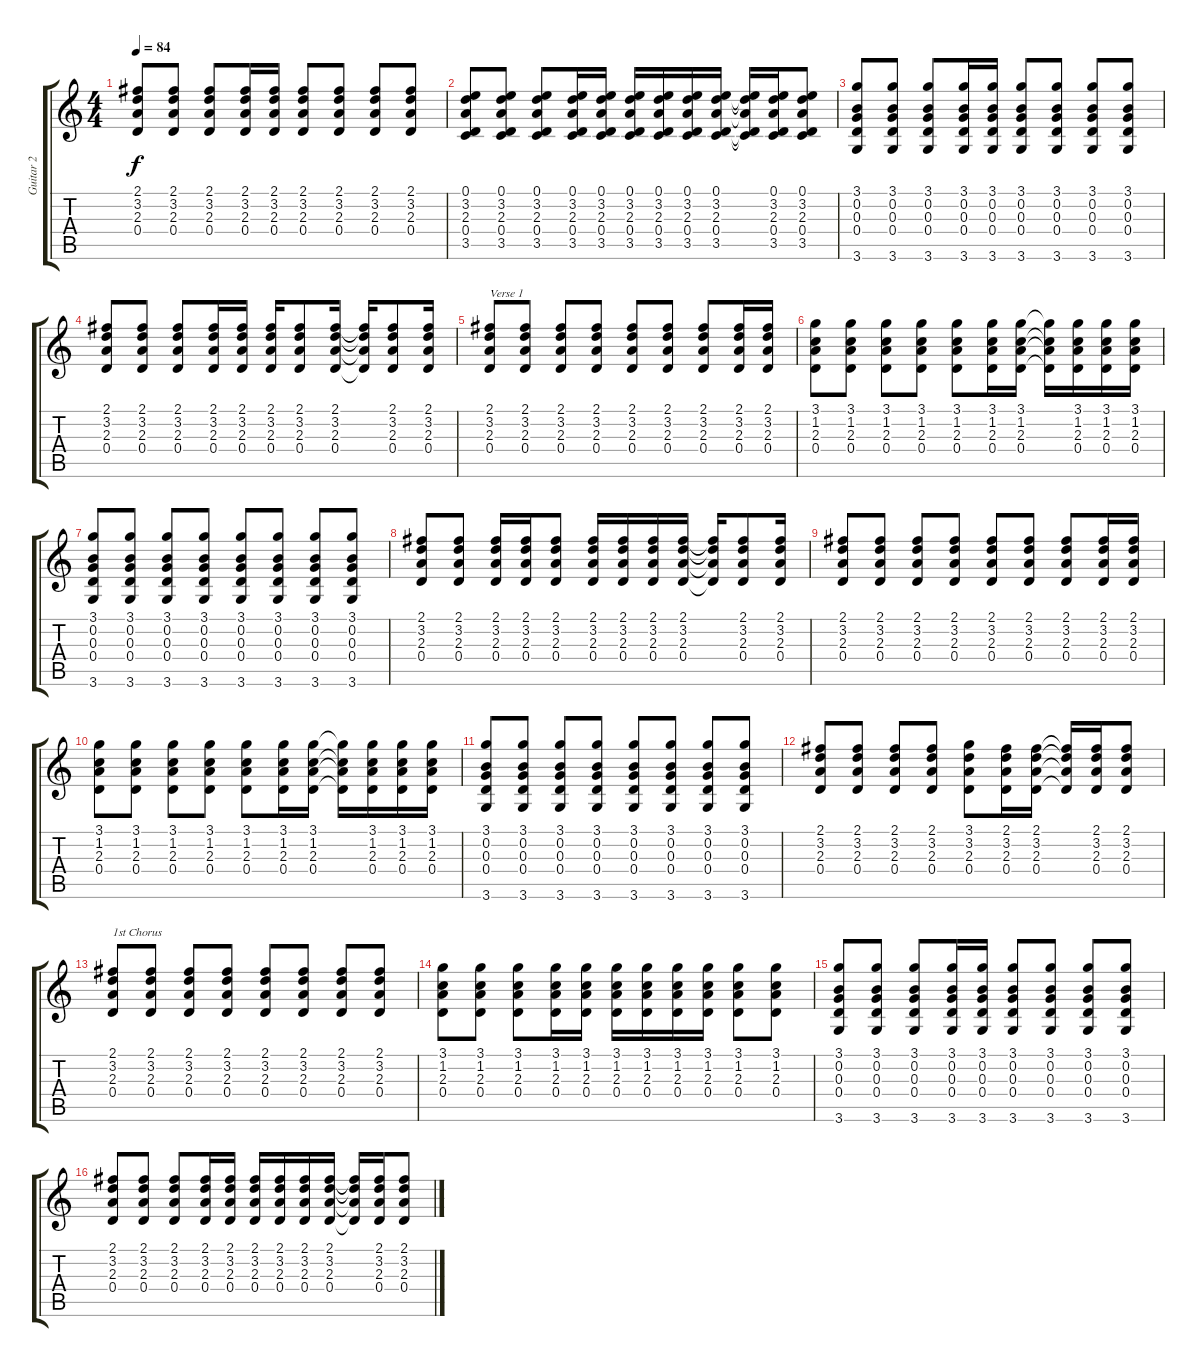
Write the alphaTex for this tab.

\track ("Guitar 2" "Guitar 2") {instrument acousticguitarsteel}
\staff {score tabs}
\tuning (E4 B3 G3 D3 A2 E2) {hide}
\ts (4 4)
\tempo 84
\clef g2
\ks c
(2.1 3.2 2.3 0.4).8{dy f} (2.1 3.2 2.3 0.4).8 (2.1 3.2 2.3 0.4).8 (2.1 3.2 2.3 0.4).16 (2.1 3.2 2.3 0.4).16 (2.1 3.2 2.3 0.4).8 (2.1 3.2 2.3 0.4).8 (2.1 3.2 2.3 0.4).8 (2.1 3.2 2.3 0.4).8 |
(0.1 3.2 2.3 0.4 3.5).8 (0.1 3.2 2.3 0.4 3.5).8 (0.1 3.2 2.3 0.4 3.5).8 (0.1 3.2 2.3 0.4 3.5).16 (0.1 3.2 2.3 0.4 3.5).16 (0.1 3.2 2.3 0.4 3.5).16 (0.1 3.2 2.3 0.4 3.5).16 (0.1 3.2 2.3 0.4 3.5).16 (0.1 3.2 2.3 0.4 3.5).16 (0.1{t} 3.2{t} 2.3{t} 0.4{t} 3.5{t}).16 (0.1 3.2 2.3 0.4 3.5).16 (0.1 3.2 2.3 0.4 3.5).8 |
(3.1 0.2 0.3 0.4 3.6).8 (3.1 0.2 0.3 0.4 3.6).8 (3.1 0.2 0.3 0.4 3.6).8 (3.1 0.2 0.3 0.4 3.6).16 (3.1 0.2 0.3 0.4 3.6).16 (3.1 0.2 0.3 0.4 3.6).8 (3.1 0.2 0.3 0.4 3.6).8 (3.1 0.2 0.3 0.4 3.6).8 (3.1 0.2 0.3 0.4 3.6).8 |
(2.1 3.2 2.3 0.4).8 (2.1 3.2 2.3 0.4).8 (2.1 3.2 2.3 0.4).8 (2.1 3.2 2.3 0.4).16 (2.1 3.2 2.3 0.4).16 (2.1 3.2 2.3 0.4).16 (2.1 3.2 2.3 0.4).8 (2.1 3.2 2.3 0.4).16 (2.1{t} 3.2{t} 2.3{t} 0.4{t}).16 (2.1 3.2 2.3 0.4).8 (2.1 3.2 2.3 0.4).16 |
(2.1 3.2 2.3 0.4).8{txt "Verse 1"} (2.1 3.2 2.3 0.4).8 (2.1 3.2 2.3 0.4).8 (2.1 3.2 2.3 0.4).8 (2.1 3.2 2.3 0.4).8 (2.1 3.2 2.3 0.4).8 (2.1 3.2 2.3 0.4).8 (2.1 3.2 2.3 0.4).16 (2.1 3.2 2.3 0.4).16 |
(3.1 1.2 2.3 0.4).8 (3.1 1.2 2.3 0.4).8 (3.1 1.2 2.3 0.4).8 (3.1 1.2 2.3 0.4).8 (3.1 1.2 2.3 0.4).8 (3.1 1.2 2.3 0.4).16 (3.1 1.2 2.3 0.4).16 (3.1{t} 1.2{t} 2.3{t} 0.4{t}).16 (3.1 1.2 2.3 0.4).16 (3.1 1.2 2.3 0.4).16 (3.1 1.2 2.3 0.4).16 |
(3.1 0.2 0.3 0.4 3.6).8 (3.1 0.2 0.3 0.4 3.6).8 (3.1 0.2 0.3 0.4 3.6).8 (3.1 0.2 0.3 0.4 3.6).8 (3.1 0.2 0.3 0.4 3.6).8 (3.1 0.2 0.3 0.4 3.6).8 (3.1 0.2 0.3 0.4 3.6).8 (3.1 0.2 0.3 0.4 3.6).8 |
(2.1 3.2 2.3 0.4).8 (2.1 3.2 2.3 0.4).8 (2.1 3.2 2.3 0.4).16 (2.1 3.2 2.3 0.4).16 (2.1 3.2 2.3 0.4).8 (2.1 3.2 2.3 0.4).16 (2.1 3.2 2.3 0.4).16 (2.1 3.2 2.3 0.4).16 (2.1 3.2 2.3 0.4).16 (2.1{t} 3.2{t} 2.3{t} 0.4{t}).16 (2.1 3.2 2.3 0.4).8 (2.1 3.2 2.3 0.4).16 |
(2.1 3.2 2.3 0.4).8 (2.1 3.2 2.3 0.4).8 (2.1 3.2 2.3 0.4).8 (2.1 3.2 2.3 0.4).8 (2.1 3.2 2.3 0.4).8 (2.1 3.2 2.3 0.4).8 (2.1 3.2 2.3 0.4).8 (2.1 3.2 2.3 0.4).16 (2.1 3.2 2.3 0.4).16 |
(3.1 1.2 2.3 0.4).8 (3.1 1.2 2.3 0.4).8 (3.1 1.2 2.3 0.4).8 (3.1 1.2 2.3 0.4).8 (3.1 1.2 2.3 0.4).8 (3.1 1.2 2.3 0.4).16 (3.1 1.2 2.3 0.4).16 (3.1{t} 1.2{t} 2.3{t} 0.4{t}).16 (3.1 1.2 2.3 0.4).16 (3.1 1.2 2.3 0.4).16 (3.1 1.2 2.3 0.4).16 |
(3.1 0.2 0.3 0.4 3.6).8 (3.1 0.2 0.3 0.4 3.6).8 (3.1 0.2 0.3 0.4 3.6).8 (3.1 0.2 0.3 0.4 3.6).8 (3.1 0.2 0.3 0.4 3.6).8 (3.1 0.2 0.3 0.4 3.6).8 (3.1 0.2 0.3 0.4 3.6).8 (3.1 0.2 0.3 0.4 3.6).8 |
(2.1 3.2 2.3 0.4).8 (2.1 3.2 2.3 0.4).8 (2.1 3.2 2.3 0.4).8 (2.1 3.2 2.3 0.4).8 (3.1 3.2 2.3 0.4).8 (2.1 3.2 2.3 0.4).16 (2.1 3.2 2.3 0.4).16 (2.1{t} 3.2{t} 2.3{t} 0.4{t}).16 (2.1 3.2 2.3 0.4).16 (2.1 3.2 2.3 0.4).8 |
(2.1 3.2 2.3 0.4).8{txt "1st Chorus"} (2.1 3.2 2.3 0.4).8 (2.1 3.2 2.3 0.4).8 (2.1 3.2 2.3 0.4).8 (2.1 3.2 2.3 0.4).8 (2.1 3.2 2.3 0.4).8 (2.1 3.2 2.3 0.4).8 (2.1 3.2 2.3 0.4).8 |
(3.1 1.2 2.3 0.4).8 (3.1 1.2 2.3 0.4).8 (3.1 1.2 2.3 0.4).8 (3.1 1.2 2.3 0.4).16 (3.1 1.2 2.3 0.4).16 (3.1 1.2 2.3 0.4).16 (3.1 1.2 2.3 0.4).16 (3.1 1.2 2.3 0.4).16 (3.1 1.2 2.3 0.4).16 (3.1 1.2 2.3 0.4).8 (3.1 1.2 2.3 0.4).8 |
(3.1 0.2 0.3 0.4 3.6).8 (3.1 0.2 0.3 0.4 3.6).8 (3.1 0.2 0.3 0.4 3.6).8 (3.1 0.2 0.3 0.4 3.6).16 (3.1 0.2 0.3 0.4 3.6).16 (3.1 0.2 0.3 0.4 3.6).8 (3.1 0.2 0.3 0.4 3.6).8 (3.1 0.2 0.3 0.4 3.6).8 (3.1 0.2 0.3 0.4 3.6).8 |
(2.1 3.2 2.3 0.4).8 (2.1 3.2 2.3 0.4).8 (2.1 3.2 2.3 0.4).8 (2.1 3.2 2.3 0.4).16 (2.1 3.2 2.3 0.4).16 (2.1 3.2 2.3 0.4).16 (2.1 3.2 2.3 0.4).16 (2.1 3.2 2.3 0.4).16 (2.1 3.2 2.3 0.4).16 (2.1{t} 3.2{t} 2.3{t} 0.4{t}).16 (2.1 3.2 2.3 0.4).16 (2.1 3.2 2.3 0.4).8
